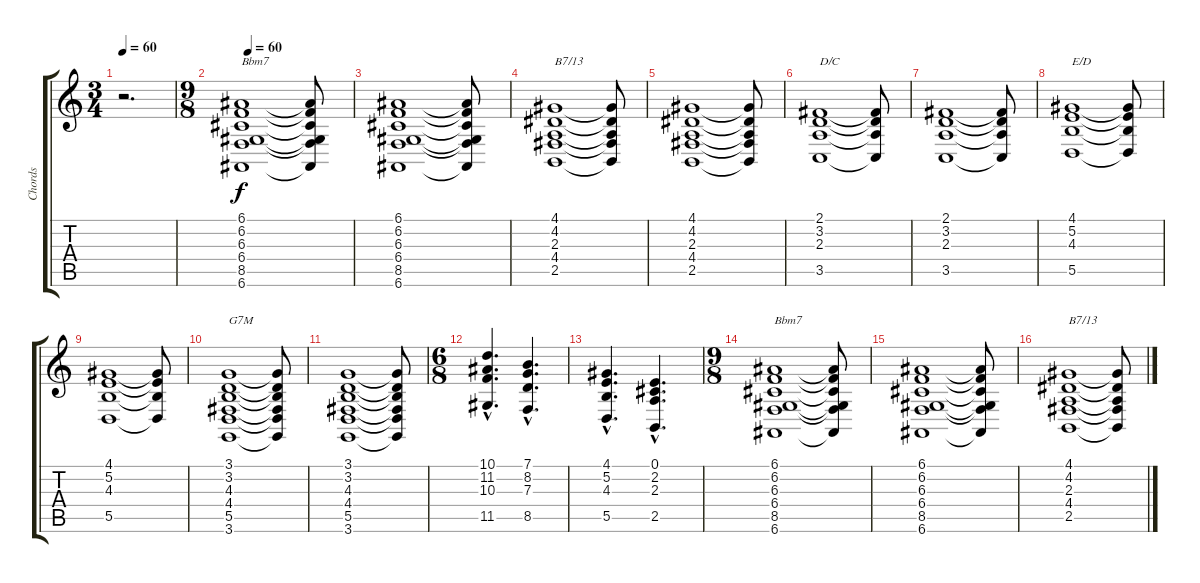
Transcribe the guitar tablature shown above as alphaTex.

\track ("Chords" "Chords") {instrument pad7halo}
\staff {score tabs}
\tuning (E4 B3 G3 D3 A2 E2) {hide}
\ts (3 4)
\tempo 60
\tempo 66
\tempo 60
\clef g2
\ks c
r.2{d dy f instrument pad7halo} |
\ts (9 8)
\tempo 60
(6.1 6.2 6.3 6.4 8.5 6.6).1{txt "Bbm7"} (6.1{t} 6.2{t} 6.3{t} 6.4{t} 8.5{t} 6.6{t}).8 |
(6.1 6.2 6.3 6.4 8.5 6.6).1 (6.1{t} 6.2{t} 6.3{t} 6.4{t} 8.5{t} 6.6{t}).8 |
(4.1 4.2 2.3 4.4 2.5).1{txt "B7/13"} (4.1{t} 4.2{t} 2.3{t} 4.4{t} 2.5{t}).8 |
(4.1 4.2 2.3 4.4 2.5).1 (4.1{t} 4.2{t} 2.3{t} 4.4{t} 2.5{t}).8 |
(2.1 3.2 2.3 3.5).1{txt "D/C"} (2.1{t} 3.2{t} 2.3{t} 3.5{t}).8 |
(2.1 3.2 2.3 3.5).1 (2.1{t} 3.2{t} 2.3{t} 3.5{t}).8 |
(4.1 5.2 4.3 5.5).1{txt "E/D"} (4.1{t} 5.2{t} 4.3{t} 5.5{t}).8 |
(4.1 5.2 4.3 5.5).1 (4.1{t} 5.2{t} 4.3{t} 5.5{t}).8 |
(3.1 3.2 4.3 4.4 5.5 3.6).1{txt "G7M"} (3.1{t} 3.2{t} 4.3{t} 4.4{t} 5.5{t} 3.6{t}).8 |
(3.1 3.2 4.3 4.4 5.5 3.6).1 (3.1{t} 3.2{t} 4.3{t} 4.4{t} 5.5{t} 3.6{t}).8 |
\ts (6 8)
(10.1{hac} 11.2{hac} 10.3{hac} 11.5{hac}).4{d} (7.1{hac} 8.2{hac} 7.3{hac} 8.5{hac}).4{d} |
(4.1{hac} 5.2{hac} 4.3{hac} 5.5{hac}).4{d} (0.1{hac} 2.2{hac} 2.3{hac} 2.5{hac}).4{d} |
\ts (9 8)
(6.1 6.2 6.3 6.4 8.5 6.6).1{txt "Bbm7"} (6.1{t} 6.2{t} 6.3{t} 6.4{t} 8.5{t} 6.6{t}).8 |
(6.1 6.2 6.3 6.4 8.5 6.6).1 (6.1{t} 6.2{t} 6.3{t} 6.4{t} 8.5{t} 6.6{t}).8 |
(4.1 4.2 2.3 4.4 2.5).1{txt "B7/13"} (4.1{t} 4.2{t} 2.3{t} 4.4{t} 2.5{t}).8
